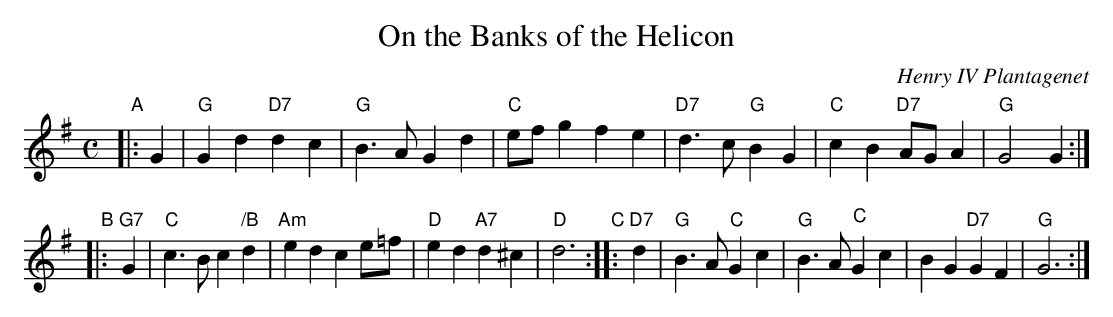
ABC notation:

X:1
T: On the Banks of the Helicon
C: Henry IV Plantagenet
M: C
L: 1/4
K: G
"A"|: G | "G"Gd "D7"dc | "G"B>A Gd | "C"e/f/g fe | "D7"d>c "G"BG | "C"cB "D7"A/G/A | "G"G2 G :|
"B"|: "G7"G | "C"c>B c"/B"d | "Am"ed ce/=f/ | "D"ed "A7"d^c | "D"d3 \
"C":: "D7"d | "G"B>A "C"Gc | "G"B>A "C"Gc | BG "D7"GF | "G"G3 :|
